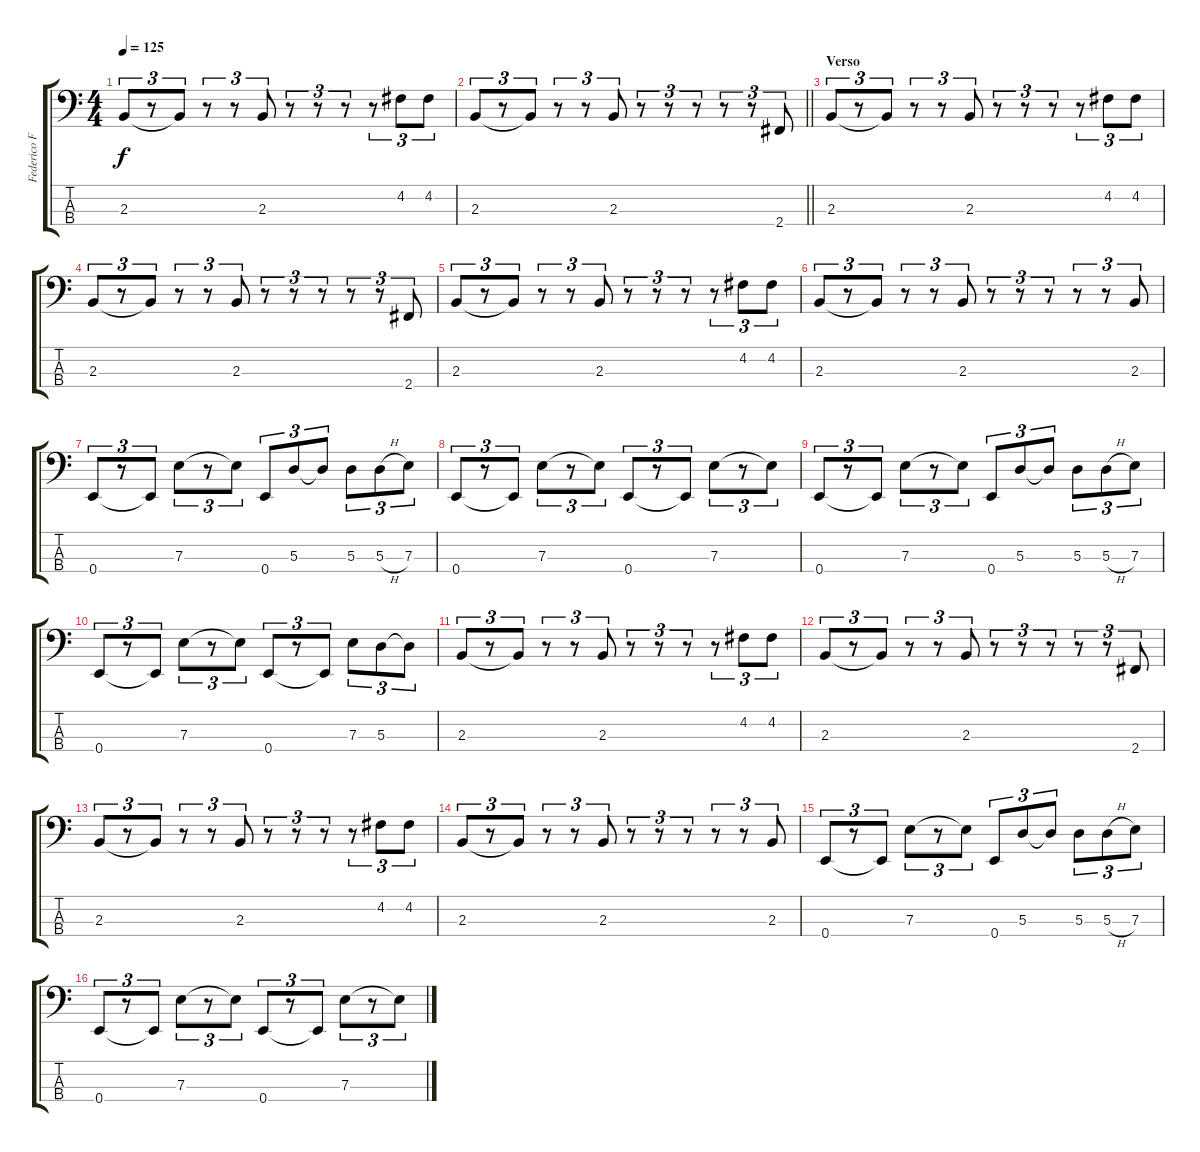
\track ("Federico Fong" "Federico F") {instrument electricbassfinger}
\staff {score tabs}
\tuning (G2 D2 A1 E1) {hide}
\ts (4 4)
\tempo 125
\clef f4
\ks c
2.3.8{tu (3 2) dy f} r.8{tu (3 2)} 2.3{t}.8{tu (3 2)} r.8{tu (3 2)} r.8{tu (3 2)} 2.3.8{tu (3 2)} r.8{tu (3 2)} r.8{tu (3 2)} r.8{tu (3 2)} r.8{tu (3 2)} 4.2.8{tu (3 2)} 4.2.8{tu (3 2)} |
\barLineRight lightlight
2.3.8{tu (3 2)} r.8{tu (3 2)} 2.3{t}.8{tu (3 2)} r.8{tu (3 2)} r.8{tu (3 2)} 2.3.8{tu (3 2)} r.8{tu (3 2)} r.8{tu (3 2)} r.8{tu (3 2)} r.8{tu (3 2)} r.8{tu (3 2)} 2.4.8{tu (3 2)} |
\section ("" "Verso")
2.3.8{tu (3 2)} r.8{tu (3 2)} 2.3{t}.8{tu (3 2)} r.8{tu (3 2)} r.8{tu (3 2)} 2.3.8{tu (3 2)} r.8{tu (3 2)} r.8{tu (3 2)} r.8{tu (3 2)} r.8{tu (3 2)} 4.2.8{tu (3 2)} 4.2.8{tu (3 2)} |
2.3.8{tu (3 2)} r.8{tu (3 2)} 2.3{t}.8{tu (3 2)} r.8{tu (3 2)} r.8{tu (3 2)} 2.3.8{tu (3 2)} r.8{tu (3 2)} r.8{tu (3 2)} r.8{tu (3 2)} r.8{tu (3 2)} r.8{tu (3 2)} 2.4.8{tu (3 2)} |
2.3.8{tu (3 2)} r.8{tu (3 2)} 2.3{t}.8{tu (3 2)} r.8{tu (3 2)} r.8{tu (3 2)} 2.3.8{tu (3 2)} r.8{tu (3 2)} r.8{tu (3 2)} r.8{tu (3 2)} r.8{tu (3 2)} 4.2.8{tu (3 2)} 4.2.8{tu (3 2)} |
2.3.8{tu (3 2)} r.8{tu (3 2)} 2.3{t}.8{tu (3 2)} r.8{tu (3 2)} r.8{tu (3 2)} 2.3.8{tu (3 2)} r.8{tu (3 2)} r.8{tu (3 2)} r.8{tu (3 2)} r.8{tu (3 2)} r.8{tu (3 2)} 2.3.8{tu (3 2)} |
0.4.8{tu (3 2)} r.8{tu (3 2)} 0.4{t}.8{tu (3 2)} 7.3.8{tu (3 2)} r.8{tu (3 2)} 7.3{t}.8{tu (3 2)} 0.4.8{tu (3 2)} 5.3.8{tu (3 2)} 5.3{t}.8{tu (3 2)} 5.3.8{tu (3 2)} 5.3{h}.8{tu (3 2)} 7.3.8{tu (3 2)} |
0.4.8{tu (3 2)} r.8{tu (3 2)} 0.4{t}.8{tu (3 2)} 7.3.8{tu (3 2)} r.8{tu (3 2)} 7.3{t}.8{tu (3 2)} 0.4.8{tu (3 2)} r.8{tu (3 2)} 0.4{t}.8{tu (3 2)} 7.3.8{tu (3 2)} r.8{tu (3 2)} 7.3{t}.8{tu (3 2)} |
0.4.8{tu (3 2)} r.8{tu (3 2)} 0.4{t}.8{tu (3 2)} 7.3.8{tu (3 2)} r.8{tu (3 2)} 7.3{t}.8{tu (3 2)} 0.4.8{tu (3 2)} 5.3.8{tu (3 2)} 5.3{t}.8{tu (3 2)} 5.3.8{tu (3 2)} 5.3{h}.8{tu (3 2)} 7.3.8{tu (3 2)} |
0.4.8{tu (3 2)} r.8{tu (3 2)} 0.4{t}.8{tu (3 2)} 7.3.8{tu (3 2)} r.8{tu (3 2)} 7.3{t}.8{tu (3 2)} 0.4.8{tu (3 2)} r.8{tu (3 2)} 0.4{t}.8{tu (3 2)} 7.3.8{tu (3 2)} 5.3.8{tu (3 2)} 5.3{t}.8{tu (3 2)} |
2.3.8{tu (3 2)} r.8{tu (3 2)} 2.3{t}.8{tu (3 2)} r.8{tu (3 2)} r.8{tu (3 2)} 2.3.8{tu (3 2)} r.8{tu (3 2)} r.8{tu (3 2)} r.8{tu (3 2)} r.8{tu (3 2)} 4.2.8{tu (3 2)} 4.2.8{tu (3 2)} |
2.3.8{tu (3 2)} r.8{tu (3 2)} 2.3{t}.8{tu (3 2)} r.8{tu (3 2)} r.8{tu (3 2)} 2.3.8{tu (3 2)} r.8{tu (3 2)} r.8{tu (3 2)} r.8{tu (3 2)} r.8{tu (3 2)} r.8{tu (3 2)} 2.4.8{tu (3 2)} |
2.3.8{tu (3 2)} r.8{tu (3 2)} 2.3{t}.8{tu (3 2)} r.8{tu (3 2)} r.8{tu (3 2)} 2.3.8{tu (3 2)} r.8{tu (3 2)} r.8{tu (3 2)} r.8{tu (3 2)} r.8{tu (3 2)} 4.2.8{tu (3 2)} 4.2.8{tu (3 2)} |
2.3.8{tu (3 2)} r.8{tu (3 2)} 2.3{t}.8{tu (3 2)} r.8{tu (3 2)} r.8{tu (3 2)} 2.3.8{tu (3 2)} r.8{tu (3 2)} r.8{tu (3 2)} r.8{tu (3 2)} r.8{tu (3 2)} r.8{tu (3 2)} 2.3.8{tu (3 2)} |
0.4.8{tu (3 2)} r.8{tu (3 2)} 0.4{t}.8{tu (3 2)} 7.3.8{tu (3 2)} r.8{tu (3 2)} 7.3{t}.8{tu (3 2)} 0.4.8{tu (3 2)} 5.3.8{tu (3 2)} 5.3{t}.8{tu (3 2)} 5.3.8{tu (3 2)} 5.3{h}.8{tu (3 2)} 7.3.8{tu (3 2)} |
0.4.8{tu (3 2)} r.8{tu (3 2)} 0.4{t}.8{tu (3 2)} 7.3.8{tu (3 2)} r.8{tu (3 2)} 7.3{t}.8{tu (3 2)} 0.4.8{tu (3 2)} r.8{tu (3 2)} 0.4{t}.8{tu (3 2)} 7.3.8{tu (3 2)} r.8{tu (3 2)} 7.3{t}.8{tu (3 2)}
